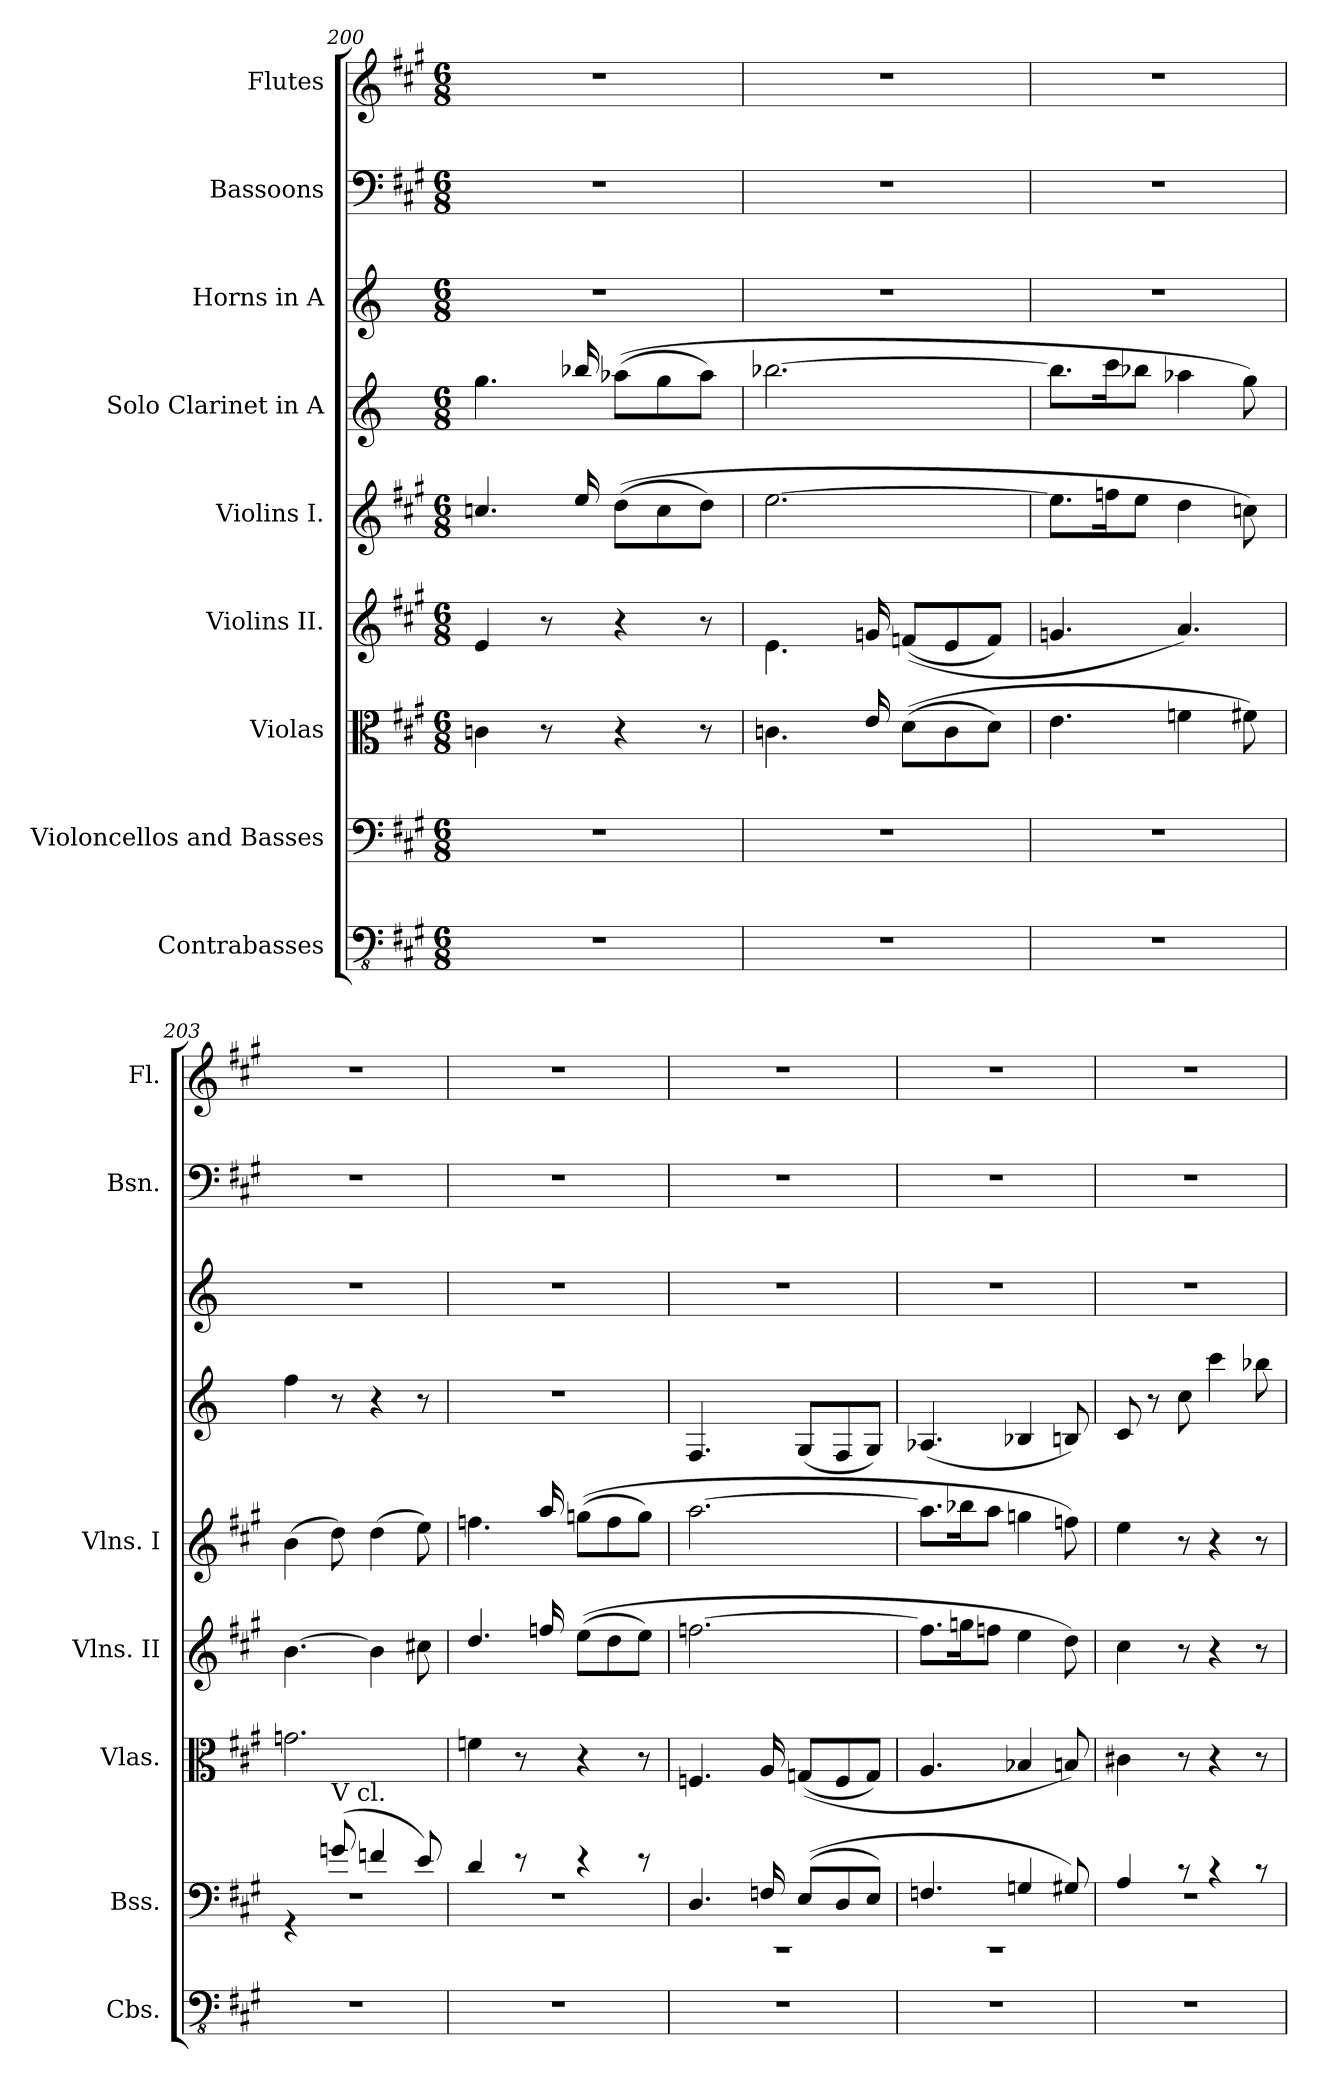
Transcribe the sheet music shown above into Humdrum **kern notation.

**kern	**kern	**kern	**kern	**kern	**kern	**kern	**kern	**kern
*part9	*part8	*part7	*part6	*part5	*part4	*part3	*part2	*part1
*staff9	*staff8	*staff7	*staff6	*staff5	*staff4	*staff3	*staff2	*staff1
*I"Contrabasses	*I"Violoncellos and Basses	*I"Violas	*I"Violins II.	*I"Violins I.	*I"Solo Clarinet in A	*I"Horns in A	*I"Bassoons	*I"Flutes
*I'Cbs.	*I'Bss.	*I'Vlas.	*I'Vlns. II	*I'Vlns. I	*	*	*I'Bsn.	*I'Fl.
*clefFv4	*clefF4	*clefC3	*clefG2	*clefG2	*clefG2	*clefG2	*clefF4	*clefG2
*	*	*	*	*	*ITrd2c3	*ITrd2c3	*	*
*k[f#c#g#]	*k[f#c#g#]	*k[f#c#g#]	*k[f#c#g#]	*k[f#c#g#]	*k[f#c#g#]	*k[f#c#g#]	*k[f#c#g#]	*k[f#c#g#]
*M6/8	*M6/8	*M6/8	*M6/8	*M6/8	*M6/8	*M6/8	*M6/8	*M6/8
=200	=200	=200	=200	=200	=200	=200	=200	=200
*	*	*	*	*^	*^	*	*	*
2.r	2.r	4cn\	4e/	4.ccn/	4ryy	4.ee\	4ryy	2.r	2.r	2.r
*	*	*	*	*	*Xtuplet	*	*Xtuplet	*	*	*
.	.	8r	8r	.	12ryy	.	12ryy	.	.	.
.	.	.	.	.	(>24ee!/	.	(>24ggn!/	.	.	.
.	.	4r	4r	((>8dd\L	4.ryy	((>8ffn\L	4.ryy	.	.	.
.	.	.	.	8cc\	.	8ee\	.	.	.	.
.	.	8r	8r	8dd\J)	.	8ff\J)	.	.	.	.
*	*	*	*	*v	*v	*	*	*	*	*
*	*	*	*	*	*v	*v	*	*	*
=201	=201	=201	=201	=201	=201	=201	=201	=201
*	*	*^	*^	*	*	*	*	*
2.r	2.r	4.cn\	4ryy	4.e\	4ryy	[2.ee\	[2.ggn\	2.r	2.r	2.r
*	*	*	*Xtuplet	*	*Xtuplet	*	*	*	*	*
.	.	.	12ryy	.	12rgyy	.	.	.	.	.
.	.	.	(>24e!/	.	(<24gn!/	.	.	.	.	.
.	.	((>8d\L	4.ryy	((<8fn/L	4.ryy	.	.	.	.	.
.	.	8c\	.	8e/	.	.	.	.	.	.
.	.	8d\J)	.	8f/J)	.	.	.	.	.	.
*	*	*v	*v	*	*	*	*	*	*	*
*	*	*	*v	*v	*	*	*	*	*
!!LO:LB:g=z
=202	=202	=202	=202	=202	=202	=202	=202	=202
2.r	2.r	4.e\	4.gn/	8.ee\L]	8.gg\L]	2.r	2.r	2.r
.	.	.	.	16ffn\K	16aa\K	.	.	.
.	.	.	.	8ee\J	8ggn\J	.	.	.
.	.	4fn\	4.a/)	4dd\	4ffn\	.	.	.
.	.	8f#X\)	.	8ccn\)	8ee\)	.	.	.
=203	=203	=203	=203	=203	=203	=203	=203	=203
*	*^	*	*	*	*	*	*	*
2.r	4rGG	2.rF	2.gn\	[4.b\	(>4b\	4dd\	2.r	2.r	2.r
!	!LO:TX:a:t=V  cl.	!	!	!	!	!	!	!	!
.	(>8gn/	.	.	.	8dd\)	8r	.	.	.
.	4fn/	.	.	4b\]	(>4dd\	4r	.	.	.
.	8e/)	.	.	8cc#X\	8ee\)	8r	.	.	.
=204	=204	=204	=204	=204	=204	=204	=204	=204	=204
*	*	*	*	*^	*^	*	*	*	*
2.r	4d/	2.rF	4fn\	4.dd/	4ryy	4.ffn\	4ryy	2.r	2.r	2.r	2.r
.	8r	.	8r	.	12ryy	.	12ryy	.	.	.	.
.	.	.	.	.	(>24ffn!/	.	(>24aa!/	.	.	.	.
.	4r	.	4r	((>8ee\L	4.ryy	((>8ggn\L	4.ryy	.	.	.	.
.	.	.	.	8dd\	.	8ff\	.	.	.	.	.
.	8r	.	8r	8ee\J)	.	8gg\J)	.	.	.	.	.
*	*	*	*	*v	*v	*	*	*	*	*	*
*	*	*	*	*	*v	*v	*	*	*	*
=205	=205	=205	=205	=205	=205	=205	=205	=205	=205
*	*	*^	*^	*	*	*	*	*	*
2.r	4.D/	3ryy	2.rCC	4.Fn/	4ryy	[2.ffn\	[2.aa\	4.D/	2.r	2.r	2.r
.	.	.	.	.	12rFyy	.	.	.	.	.	.
.	.	(>16Fn!/	.	.	(<24A!/	.	.	.	.	.	.
.	((<8E/L	.	.	((<8Gn/L	4.ryy	.	.	(<8E/L	.	.	.
.	.	48%17ryy	.	.	.	.	.	.	.	.	.
.	8D/	.	.	8F/	.	.	.	8D/	.	.	.
.	8E/J)	.	.	8G/J)	.	.	.	8E/J)	.	.	.
*	*	*v	*v	*	*	*	*	*	*	*	*
*	*	*	*v	*v	*	*	*	*	*	*
=206	=206	=206	=206	=206	=206	=206	=206	=206	=206
2.r	4.Fn/	2.rCC	4.A/	8.ff\L]	8.aa\L]	(<4.Fn/	2.r	2.r	2.r
.	.	.	.	16ggn\K	16bb-X\K	.	.	.	.
.	.	.	.	8ffn\J	8aa\J	.	.	.	.
.	4Gn/	.	4B-X/	4ee\	4ggn\	4Gn/	.	.	.
.	8G#X/)	.	8Bn/)	8dd\)	8ffn\)	8G#X/)	.	.	.
=207	=207	=207	=207	=207	=207	=207	=207	=207	=207
2.r	4A/	2.rF	4c#X\	4cc#\	4ee\	8A/	2.r	2.r	2.r
.	.	.	.	.	.	8r	.	.	.
.	8r	.	8r	8r	8r	8a\	.	.	.
.	4r	.	4r	4r	4r	4aa\	.	.	.
.	8r	.	8r	8r	8r	8ggn\	.	.	.
*	*v	*v	*	*	*	*	*	*	*
=	=	=	=	=	=	=	=	=
*-	*-	*-	*-	*-	*-	*-	*-	*-
